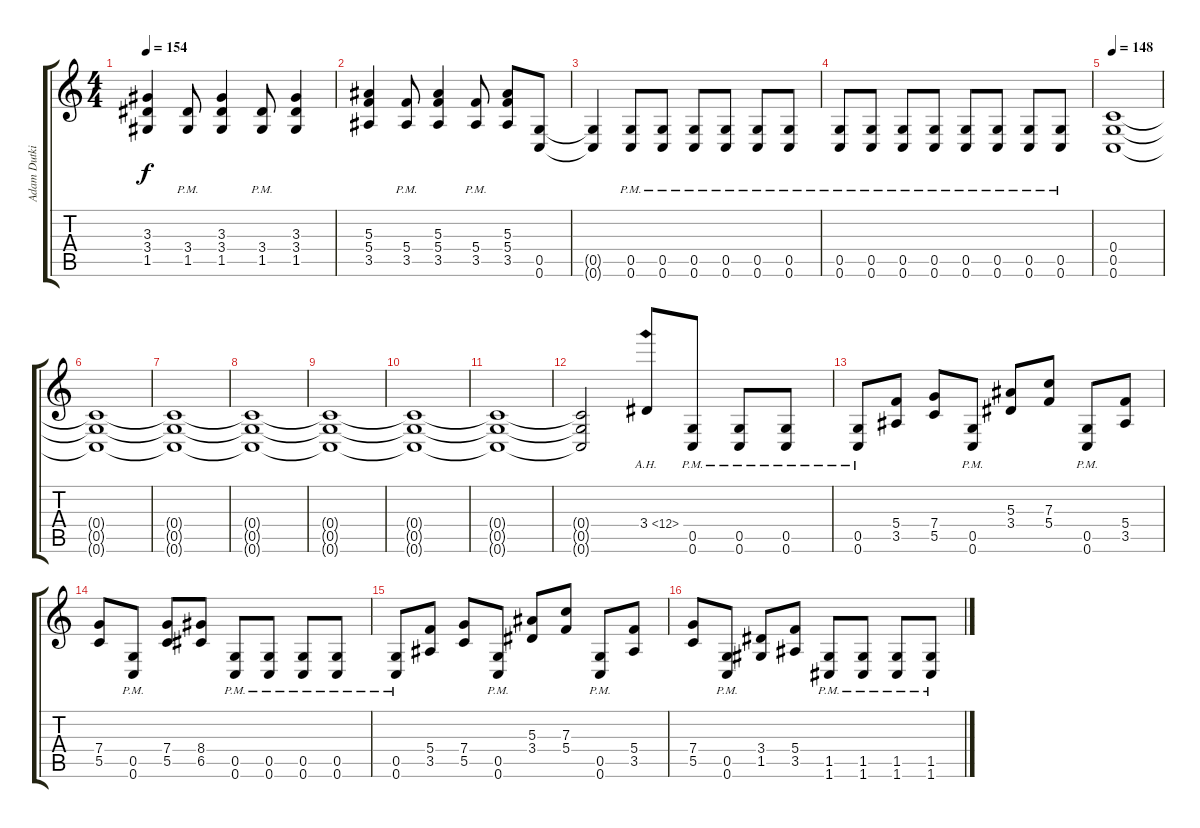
\track ("Adam Dutkiewicz" "Adam Dutki") {instrument distortionguitar}
\staff {score tabs}
\tuning (D4 A3 F3 C3 G2 C2) {hide}
\ts (4 4)
\tempo 154
\clef g2
\ks c
(3.3 3.4 1.5).4{dy f} (3.4{pm} 1.5{pm}).8 (3.3 3.4 1.5).4 (3.4{pm} 1.5{pm}).8 (3.3 3.4 1.5).4 |
(5.3 5.4 3.5).4 (5.4{pm} 3.5{pm}).8 (5.3 5.4 3.5).4 (5.4{pm} 3.5{pm}).8 (5.3 5.4 3.5).8 (0.5 0.6).8 |
(0.5{t} 0.6{t}).4 (0.5{pm} 0.6{pm}).8 (0.5{pm} 0.6{pm}).8 (0.5{pm} 0.6{pm}).8 (0.5{pm} 0.6{pm}).8 (0.5{pm} 0.6{pm}).8 (0.5{pm} 0.6{pm}).8 |
(0.5{pm} 0.6{pm}).8 (0.5{pm} 0.6{pm}).8 (0.5{pm} 0.6{pm}).8 (0.5{pm} 0.6{pm}).8 (0.5{pm} 0.6{pm}).8 (0.5{pm} 0.6{pm}).8 (0.5{pm} 0.6{pm}).8 (0.5{pm} 0.6{pm}).8 |
\tempo 148
(0.4 0.5 0.6).1 |
(0.4{t} 0.5{t} 0.6{t}).1 |
(0.4{t} 0.5{t} 0.6{t}).1 |
(0.4{t} 0.5{t} 0.6{t}).1 |
(0.4{t} 0.5{t} 0.6{t}).1 |
(0.4{t} 0.5{t} 0.6{t}).1 |
(0.4{t} 0.5{t} 0.6{t}).1 |
(0.4{t} 0.5{t} 0.6{t}).2 3.4{ah 9}.8 (0.5{pm} 0.6{pm}).8 (0.5{pm} 0.6{pm}).8 (0.5{pm} 0.6{pm}).8 |
(0.5{pm} 0.6{pm}).8 (5.4 3.5).8 (7.4 5.5).8 (0.5{pm} 0.6{pm}).8 (5.3 3.4).8 (7.3 5.4).8 (0.5{pm} 0.6{pm}).8 (5.4 3.5).8 |
(7.4 5.5).8 (0.5{pm} 0.6{pm}).8 (7.4 5.5).8 (8.4 6.5).8 (0.5{pm} 0.6{pm}).8 (0.5{pm} 0.6{pm}).8 (0.5{pm} 0.6{pm}).8 (0.5{pm} 0.6{pm}).8 |
(0.5{pm} 0.6{pm}).8 (5.4 3.5).8 (7.4 5.5).8 (0.5{pm} 0.6{pm}).8 (5.3 3.4).8 (7.3 5.4).8 (0.5{pm} 0.6{pm}).8 (5.4 3.5).8 |
(7.4 5.5).8 (0.5{pm} 0.6{pm}).8 (3.4 1.5).8 (5.4 3.5).8 (1.5{pm} 1.6{pm}).8 (1.5{pm} 1.6{pm}).8 (1.5{pm} 1.6{pm}).8 (1.5{pm} 1.6{pm}).8
